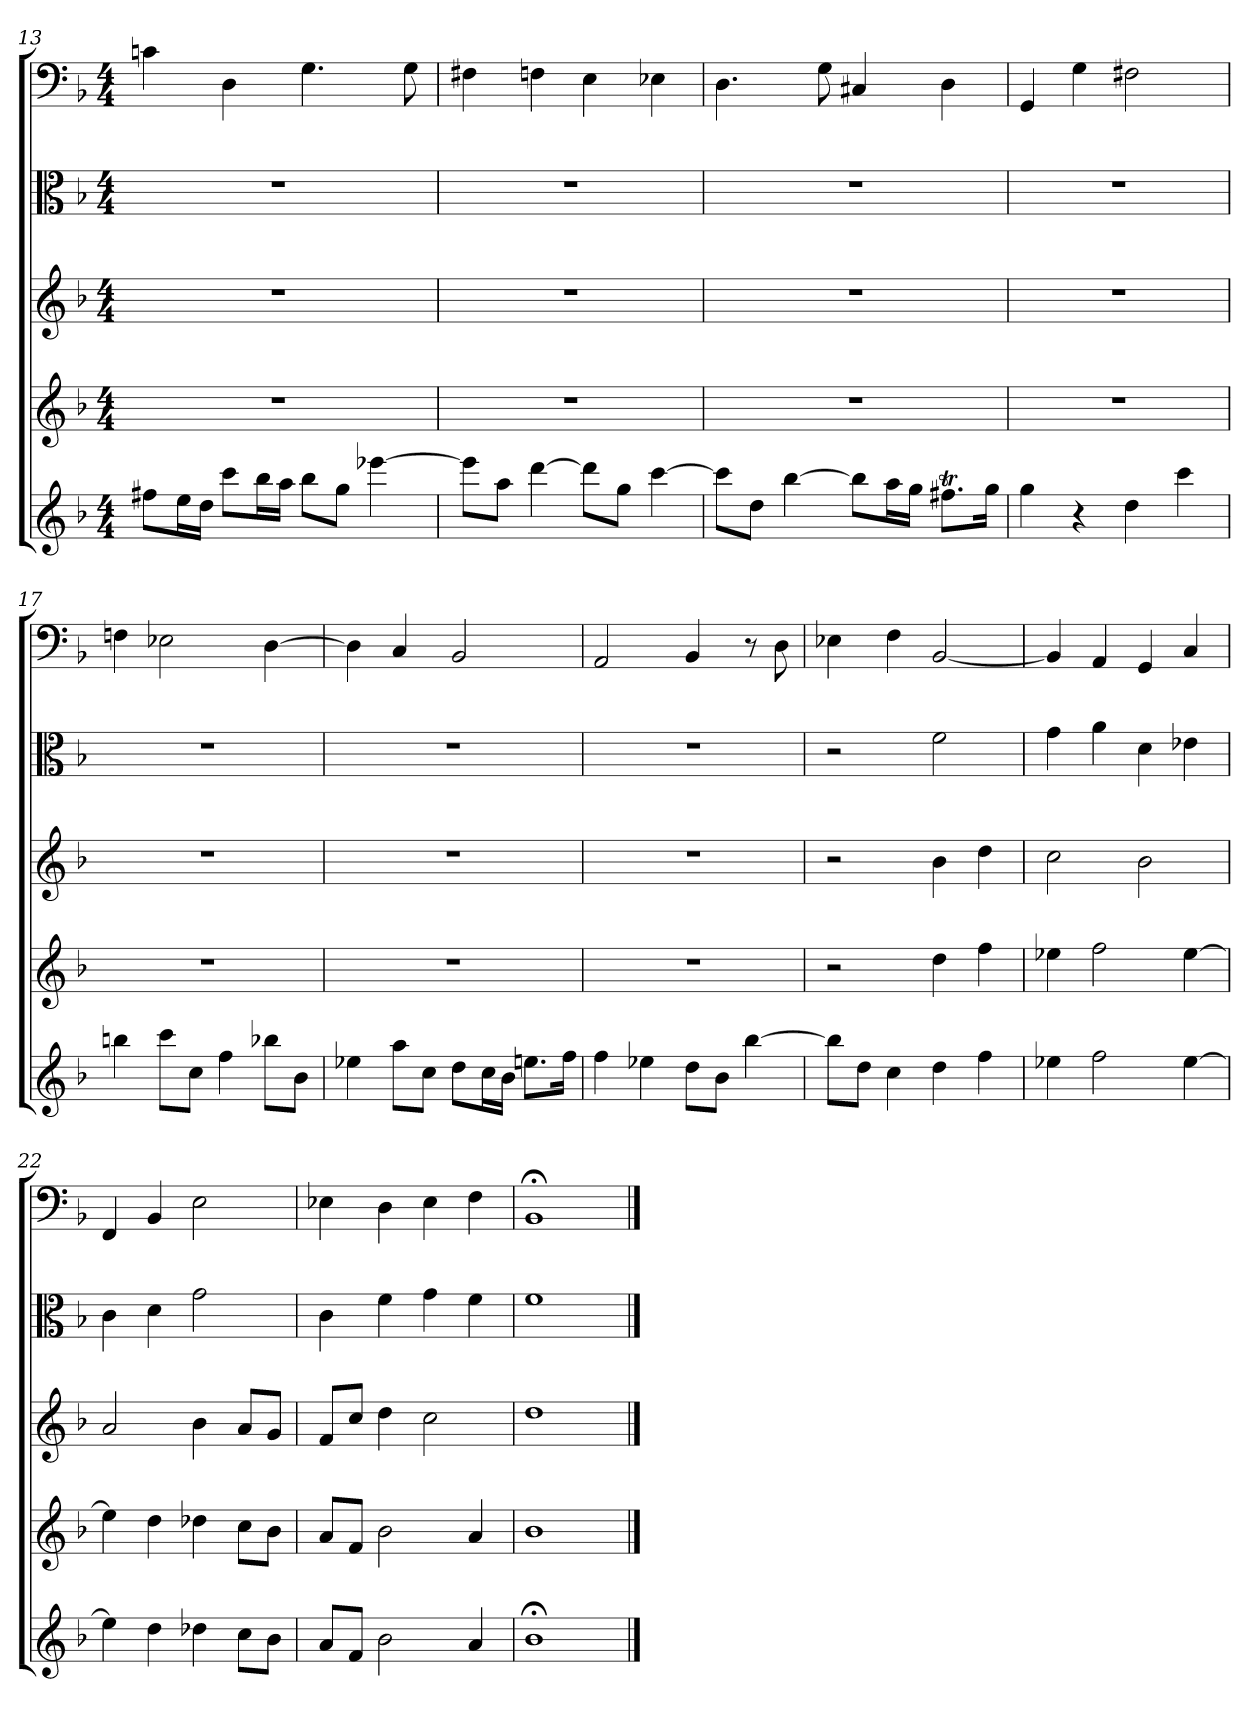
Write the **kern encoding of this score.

**kern	**kern	**kern	**kern	**kern
*part5	*part4	*part3	*part2	*part1
*staff5	*staff4	*staff3	*staff2	*staff1
*clefG2	*clefG2	*clefG2	*clefC3	*clefF4
*k[b-]	*k[b-]	*k[b-]	*k[b-]	*k[b-]
*d:	*d:	*d:	*d:	*d:
*M4/4	*M4/4	*M4/4	*M4/4	*M4/4
=13	=13	=13	=13	=13
8ff#X\L	1r	1r	1r	4cn\
16ee\L	.	.	.	.
16dd\JJ	.	.	.	.
8ccc\L	.	.	.	4D\
16bb-\L	.	.	.	.
16aa\JJ	.	.	.	.
8bb-\L	.	.	.	4.G\
8gg\J	.	.	.	.
[4eee-X\	.	.	.	.
.	.	.	.	8G\
=14	=14	=14	=14	=14
8eee-\L]	1r	1r	1r	4F#X\
8aa\J	.	.	.	.
[4ddd\	.	.	.	4Fn\
8ddd\L]	.	.	.	4E\
8gg\J	.	.	.	.
[4ccc\	.	.	.	4E-X\
=15	=15	=15	=15	=15
8ccc\L]	1r	1r	1r	4.D\
8dd\J	.	.	.	.
[4bb-\	.	.	.	.
.	.	.	.	8G\
8bb-\L]	.	.	.	4C#X/
16aa\L	.	.	.	.
16gg\JJ	.	.	.	.
8.ff#Xt\L	.	.	.	4D\
16gg\Jk	.	.	.	.
=16	=16	=16	=16	=16
4gg\	1r	1r	1r	4GG/
4r	.	.	.	4G\
4dd\	.	.	.	2F#X\
4ccc\	.	.	.	.
=17	=17	=17	=17	=17
4bbn\	1r	1r	1r	4Fn\
8ccc\L	.	.	.	2E-X\
8cc\J	.	.	.	.
4ff\	.	.	.	.
8bb-X\L	.	.	.	[4D\
8b-\J	.	.	.	.
=18	=18	=18	=18	=18
4ee-X\	1r	1r	1r	4D\]
8aa\L	.	.	.	4C/
8cc\J	.	.	.	.
8dd\L	.	.	.	2BB-/
16cc\L	.	.	.	.
16b-\JJ	.	.	.	.
8.een\L	.	.	.	.
16ff\Jk	.	.	.	.
=19	=19	=19	=19	=19
4ff\	1r	1r	1r	2AA/
4ee-X\	.	.	.	.
8dd\L	.	.	.	4BB-/
8b-\J	.	.	.	.
[4bb-\	.	.	.	8r
.	.	.	.	8D\
=20	=20	=20	=20	=20
8bb-\L]	2r	2r	2r	4E-X\
8dd\J	.	.	.	.
4cc\	.	.	.	4F\
4dd\	4dd\	4b-\	2f\	[2BB-/
4ff\	4ff\	4dd\	.	.
=21	=21	=21	=21	=21
4ee-X\	4ee-X\	2cc\	4g\	4BB-/]
2ff\	2ff\	.	4a\	4AA/
.	.	2b-\	4d\	4GG/
[4ee-\	[4ee-\	.	4e-X\	4C/
=22	=22	=22	=22	=22
4ee-\]	4ee-\]	2a/	4c\	4FF/
4dd\	4dd\	.	4d\	4BB-/
4dd-X\	4dd-X\	4b-\	2g\	2E\
8cc\L	8cc\L	8a/L	.	.
8b-\J	8b-\J	8g/J	.	.
=23	=23	=23	=23	=23
8a/L	8a/L	8f/L	4c\	4E-X\
8f/J	8f/J	8cc/J	.	.
2b-\	2b-\	4dd\	4f\	4D\
.	.	2cc\	4g\	4E-\
4a/	4a/	.	4f\	4F\
=24	=24	=24	=24	=24
1b-;<\	1b-\	1dd\	1f\	1BB-;</
==	==	==	==	==
*-	*-	*-	*-	*-
